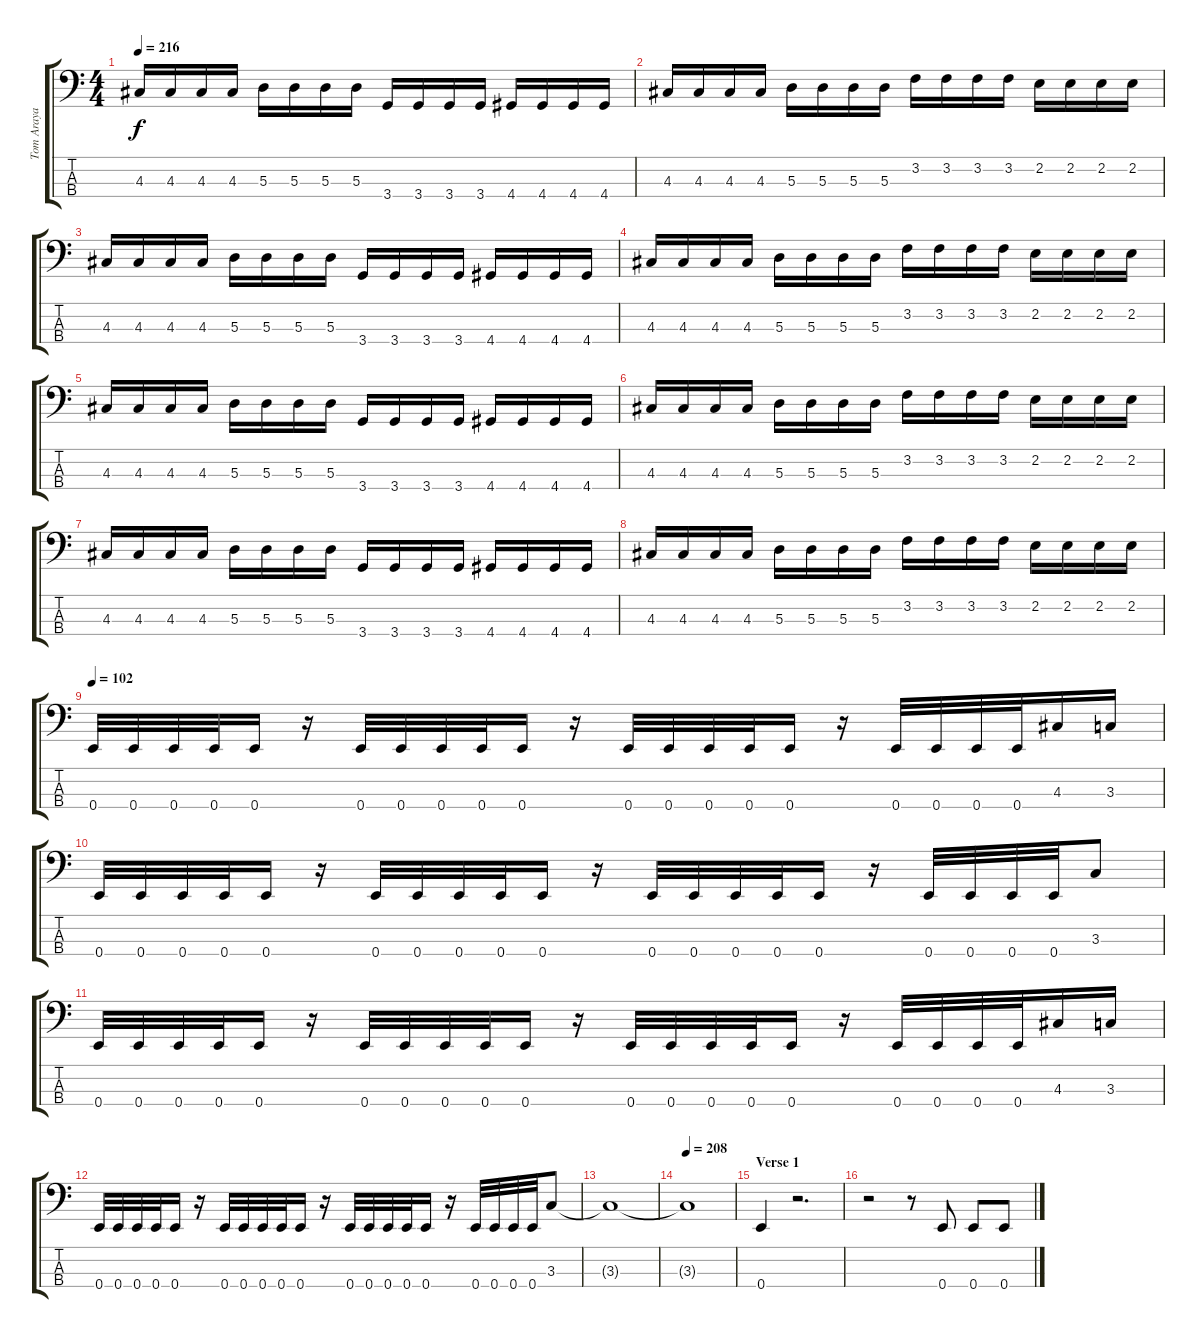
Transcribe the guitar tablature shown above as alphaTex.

\track ("Tom Araya" "Tom Araya") {instrument electricbasspick}
\staff {score tabs}
\tuning (G2 D2 A1 E1) {hide}
\ts (4 4)
\tempo 216
\clef f4
\ks c
4.3.16{dy f} 4.3.16 4.3.16 4.3.16 5.3.16 5.3.16 5.3.16 5.3.16 3.4.16 3.4.16 3.4.16 3.4.16 4.4.16 4.4.16 4.4.16 4.4.16 |
4.3.16 4.3.16 4.3.16 4.3.16 5.3.16 5.3.16 5.3.16 5.3.16 3.2.16 3.2.16 3.2.16 3.2.16 2.2.16 2.2.16 2.2.16 2.2.16 |
4.3.16 4.3.16 4.3.16 4.3.16 5.3.16 5.3.16 5.3.16 5.3.16 3.4.16 3.4.16 3.4.16 3.4.16 4.4.16 4.4.16 4.4.16 4.4.16 |
4.3.16 4.3.16 4.3.16 4.3.16 5.3.16 5.3.16 5.3.16 5.3.16 3.2.16 3.2.16 3.2.16 3.2.16 2.2.16 2.2.16 2.2.16 2.2.16 |
4.3.16 4.3.16 4.3.16 4.3.16 5.3.16 5.3.16 5.3.16 5.3.16 3.4.16 3.4.16 3.4.16 3.4.16 4.4.16 4.4.16 4.4.16 4.4.16 |
4.3.16 4.3.16 4.3.16 4.3.16 5.3.16 5.3.16 5.3.16 5.3.16 3.2.16 3.2.16 3.2.16 3.2.16 2.2.16 2.2.16 2.2.16 2.2.16 |
4.3.16 4.3.16 4.3.16 4.3.16 5.3.16 5.3.16 5.3.16 5.3.16 3.4.16 3.4.16 3.4.16 3.4.16 4.4.16 4.4.16 4.4.16 4.4.16 |
4.3.16 4.3.16 4.3.16 4.3.16 5.3.16 5.3.16 5.3.16 5.3.16 3.2.16 3.2.16 3.2.16 3.2.16 2.2.16 2.2.16 2.2.16 2.2.16 |
\tempo 102
0.4.32 0.4.32 0.4.32 0.4.32 0.4.16 r.16 0.4.32 0.4.32 0.4.32 0.4.32 0.4.16 r.16 0.4.32 0.4.32 0.4.32 0.4.32 0.4.16 r.16 0.4.32 0.4.32 0.4.32 0.4.32 4.3.16 3.3.16 |
0.4.32 0.4.32 0.4.32 0.4.32 0.4.16 r.16 0.4.32 0.4.32 0.4.32 0.4.32 0.4.16 r.16 0.4.32 0.4.32 0.4.32 0.4.32 0.4.16 r.16 0.4.32 0.4.32 0.4.32 0.4.32 3.3.8 |
0.4.32 0.4.32 0.4.32 0.4.32 0.4.16 r.16 0.4.32 0.4.32 0.4.32 0.4.32 0.4.16 r.16 0.4.32 0.4.32 0.4.32 0.4.32 0.4.16 r.16 0.4.32 0.4.32 0.4.32 0.4.32 4.3.16 3.3.16 |
0.4.32 0.4.32 0.4.32 0.4.32 0.4.16 r.16 0.4.32 0.4.32 0.4.32 0.4.32 0.4.16 r.16 0.4.32 0.4.32 0.4.32 0.4.32 0.4.16 r.16 0.4.32 0.4.32 0.4.32 0.4.32 3.3.8 |
3.3{t}.1 |
\tempo 208
3.3{t}.1 |
\section ("" "Verse 1")
0.4.4 r.2{d} |
r.2 r.8 0.4.8 0.4.8 0.4.8
